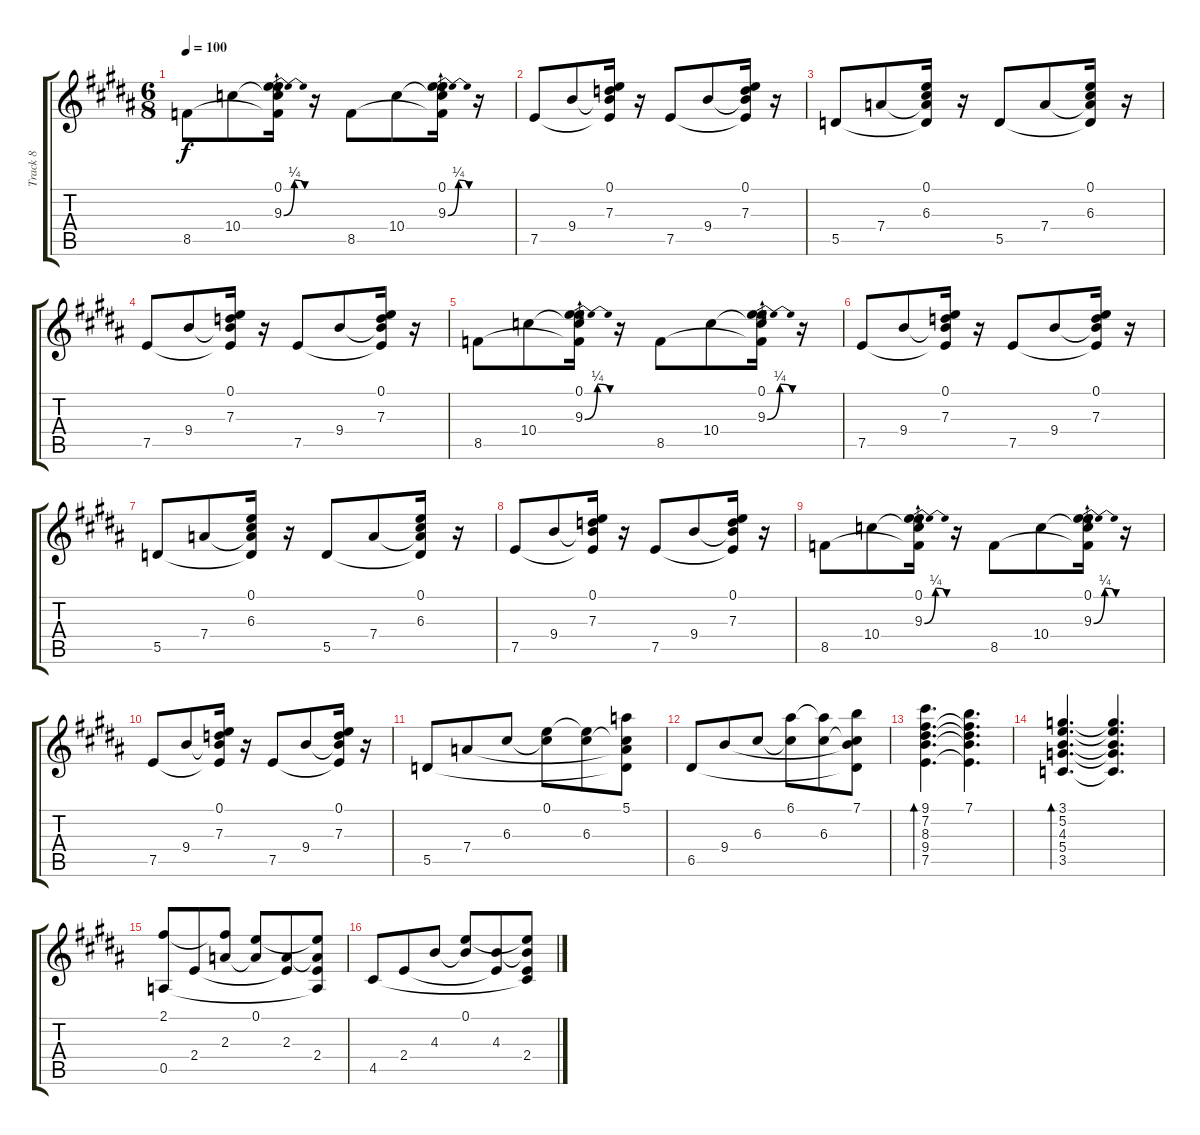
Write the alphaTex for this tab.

\track ("Track 8" "Track 8") {instrument electricguitarjazz}
\staff {score tabs}
\tuning (E4 B3 G3 D3 A2 E2) {hide}
\ts (6 8)
\tempo 100
\clef g2
\ks b
8.5.8{dy f} 10.4.8 (0.1 9.3{be (bendrelease 0 0 15 1 15 1 60 0)} 10.4{t} 8.5{t}).16 r.16 8.5.8 10.4.8 (0.1 9.3{be (bendrelease 0 0 15 1 15 1 60 0)} 10.4{t} 8.5{t}).16 r.16 |
7.5.8 9.4.8 (0.1 7.3 9.4{t} 7.5{t}).16 r.16 7.5.8 9.4.8 (0.1 7.3 9.4{t} 7.5{t}).16 r.16 |
5.5.8 7.4.8 (0.1 6.3 7.4{t} 5.5{t}).16 r.16 5.5.8 7.4.8 (0.1 6.3 7.4{t} 5.5{t}).16 r.16 |
7.5.8 9.4.8 (0.1 7.3 9.4{t} 7.5{t}).16 r.16 7.5.8 9.4.8 (0.1 7.3 9.4{t} 7.5{t}).16 r.16 |
8.5.8 10.4.8 (0.1 9.3{be (bendrelease 0 0 15 1 15 1 60 0)} 10.4{t} 8.5{t}).16 r.16 8.5.8 10.4.8 (0.1 9.3{be (bendrelease 0 0 15 1 15 1 60 0)} 10.4{t} 8.5{t}).16 r.16 |
7.5.8 9.4.8 (0.1 7.3 9.4{t} 7.5{t}).16 r.16 7.5.8 9.4.8 (0.1 7.3 9.4{t} 7.5{t}).16 r.16 |
5.5.8 7.4.8 (0.1 6.3 7.4{t} 5.5{t}).16 r.16 5.5.8 7.4.8 (0.1 6.3 7.4{t} 5.5{t}).16 r.16 |
7.5.8 9.4.8 (0.1 7.3 9.4{t} 7.5{t}).16 r.16 7.5.8 9.4.8 (0.1 7.3 9.4{t} 7.5{t}).16 r.16 |
8.5.8 10.4.8 (0.1 9.3{be (bendrelease 0 0 15 1 15 1 60 0)} 10.4{t} 8.5{t}).16 r.16 8.5.8 10.4.8 (0.1 9.3{be (bendrelease 0 0 15 1 15 1 60 0)} 10.4{t} 8.5{t}).16 r.16 |
7.5.8 9.4.8 (0.1 7.3 9.4{t} 7.5{t}).16 r.16 7.5.8 9.4.8 (0.1 7.3 9.4{t} 7.5{t}).16 r.16 |
5.5.8 7.4.8 6.3.8 (0.1 6.3{t}).8 (0.1{t} 6.3).8 (5.1 6.3{t} 7.4{t} 5.5{t}).8 |
6.5.8 9.4.8 6.3.8 (6.1 6.3{t}).8 (6.1{t} 6.3).8 (7.1 6.3{t} 9.4{t} 6.5{t}).8 |
(9.1 7.2 8.3 9.4 7.5).4{d bd 120} (7.1 7.2{t} 8.3{t} 9.4{t} 7.5{t}).4{d} |
(3.1 5.2 4.3 5.4 3.5).4{d bd 60} (3.1{t} 5.2{t} 4.3{t} 5.4{t} 3.5{t}).4{d} |
(2.1 0.5).8 2.4.8 (2.1{t} 2.3).8 (0.1 2.3{t}).8 (2.3 2.4{t}).8 (0.1{t} 2.3{t} 2.4 0.5{t}).8 |
4.5.8 2.4.8 4.3.8 (0.1 4.3{t}).8 (4.3 2.4{t}).8 (0.1{t} 4.3{t} 2.4 4.5{t}).8
